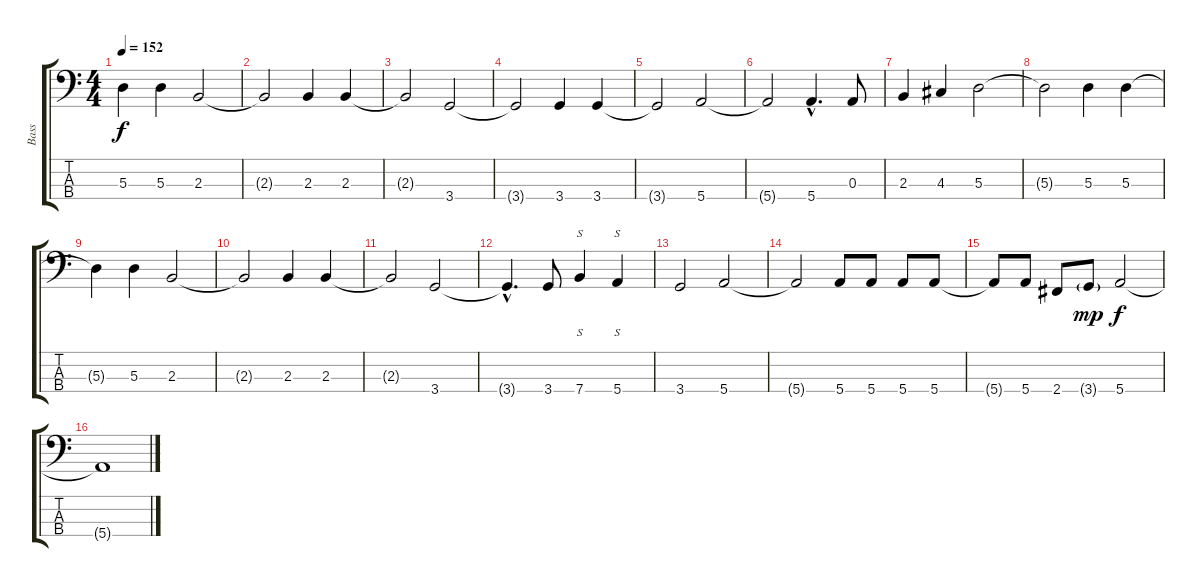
\track ("Bass" "Bass") {instrument electricbasspick}
\staff {score tabs}
\tuning (G2 D2 A1 E1) {hide}
\ts (4 4)
\tempo 152
\clef f4
\ks c
5.3{t}.4{dy f} 5.3.4 2.3.2 |
2.3{t}.2 2.3.4 2.3.4 |
2.3{t}.2 3.4.2 |
3.4{t}.2 3.4.4 3.4.4 |
3.4{t}.2 5.4.2 |
5.4{t}.2 5.4{hac}.4{d} 0.3.8 |
2.3.4 4.3.4 5.3.2 |
5.3{t}.2 5.3.4 5.3.4 |
5.3{t}.4 5.3.4 2.3.2 |
2.3{t}.2 2.3.4 2.3.4 |
2.3{t}.2 3.4.2 |
3.4{hac t}.4{d} 3.4.8 7.4.4{s} 5.4.4{s} |
3.4.2 5.4.2 |
5.4{t}.2 5.4.8 5.4.8 5.4.8 5.4.8 |
5.4{t}.8 5.4.8 2.4.8 3.4{g}.8{dy mp} 5.4.2{dy f} |
5.4{t}.1
